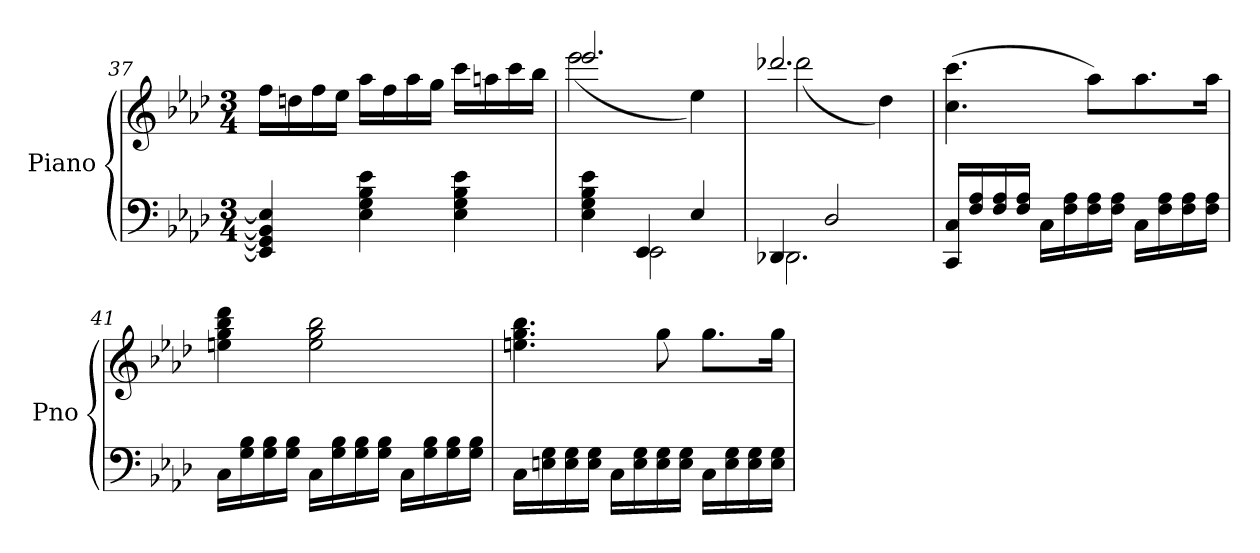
**kern	**kern	**dynam
*part1	*part1	*part1
*staff2	*staff1	*staff1/2
*I"Piano	*	*
*I'Pno	*	*
*clefF4	*clefG2	*
*k[b-e-a-d-]	*k[b-e-a-d-]	*
*M3/4	*M3/4	*
=37	=37	=37
4EE-/] 4GG/] 4BB-/] 4E-/]	16ff\LL	.
.	16ddn\	.
.	16ff\	.
.	16ee-\JJ	.
4E-\ 4G\ 4B-\ 4e-\	16aa-\LL	.
.	16ff\	.
.	16aa-\	.
.	16gg\JJ	.
4E-\ 4G\ 4B-\ 4e-\	16ccc\LL	.
.	16aan\	.
.	16ccc\	.
.	16bb-\JJ	.
=38	=38	=38
*^	*^	*
!	!	!	!	!LO:DY:b
4E-\ 4G\ 4B-\ 4e-\	4ryy	2.eee-/	(2eee-\	other-dynamics
4EE-/	2EE-\	.	.	.
4E-/	.	.	4ee-\)	.
!!LO:LB:g=z	!!
=39	=39	=39	=39	=39
4DD-X/	2.DD-\	2.ddd-X/	(2ddd-\	.
2D-/	.	.	.	.
!	!	!	!	!LO:DY:b
.	.	.	4dd-\)	other-dynamics
*v	*v	*	*	*
*	*v	*v	*
=40	=40	=40
16CC/ 16C/LL	(4.cc\ 4.ccc\	.
16F/ 16A-/	.	.
16F/ 16A-/	.	.
16F/ 16A-/JJ	.	.
16C\LL	.	.
16F\ 16A-\	.	.
16F\ 16A-\	8aa-\L)	.
16F\ 16A-\JJ	.	.
16C\LL	8.aa-\	.
16F\ 16A-\	.	.
16F\ 16A-\	.	.
16F\ 16A-\JJ	16aa-\Jk	.
=41	=41	=41
16C\LL	4een\ 4gg\ 4bb-\ 4ddd-\	.
16G\ 16B-\	.	.
16G\ 16B-\	.	.
16G\ 16B-\JJ	.	.
16C\LL	2ee\ 2gg\ 2bb-\	.
16G\ 16B-\	.	.
16G\ 16B-\	.	.
16G\ 16B-\JJ	.	.
16C\LL	.	.
16G\ 16B-\	.	.
16G\ 16B-\	.	.
16G\ 16B-\JJ	.	.
=42	=42	=42
16C\LL	4.een\ 4.gg\ 4.bb-\	.
16En\ 16G\	.	.
16E\ 16G\	.	.
16E\ 16G\JJ	.	.
16C\LL	.	.
16E\ 16G\	.	.
16E\ 16G\	8gg\	.
16E\ 16G\JJ	.	.
16C\LL	8.gg\L	.
16E\ 16G\	.	.
16E\ 16G\	.	.
16E\ 16G\JJ	16gg\Jk	.
=	=	=
*-	*-	*-
